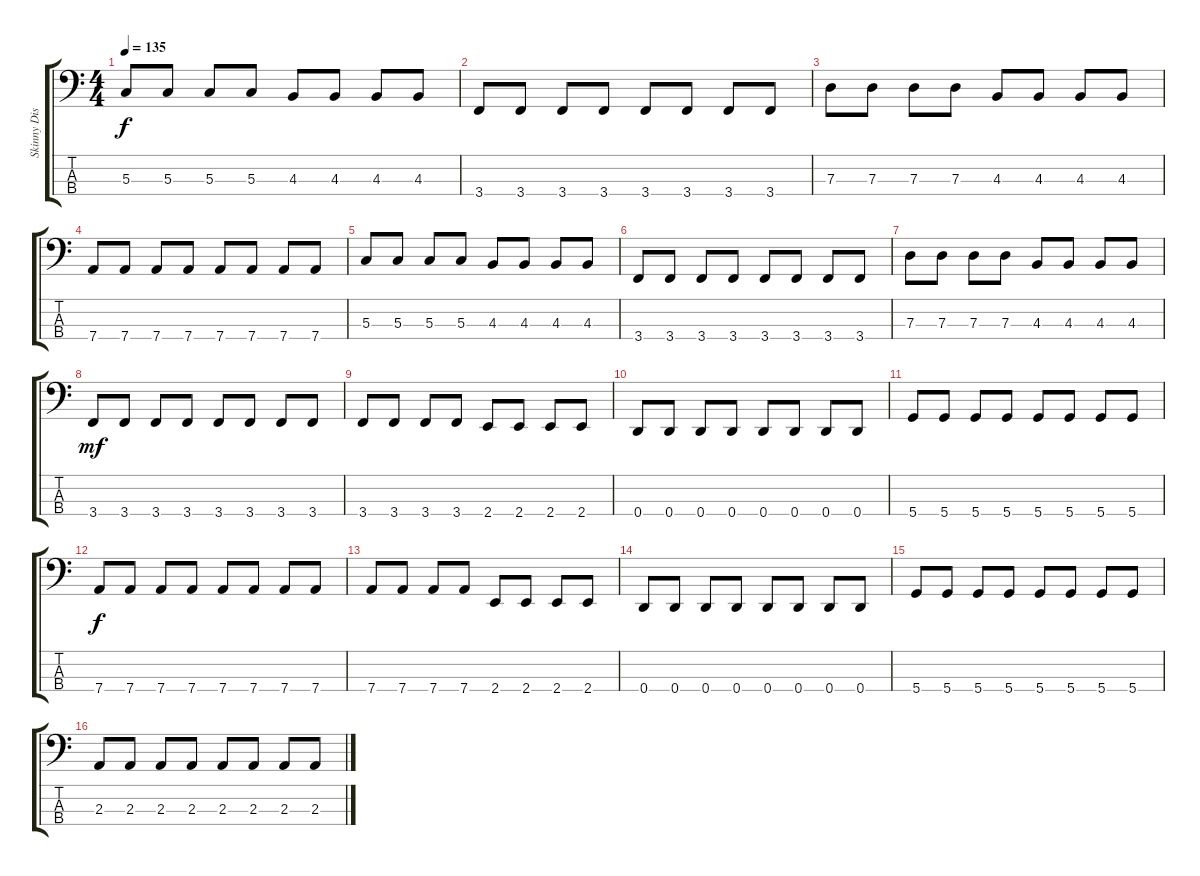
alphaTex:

\track ("Skinny Disco" "Skinny Dis") {instrument electricbassfinger}
\staff {score tabs}
\tuning (F2 C2 G1 D1) {hide}
\ts (4 4)
\tempo 135
\clef f4
\ks c
5.3.8{dy f} 5.3.8 5.3.8 5.3.8 4.3.8 4.3.8 4.3.8 4.3.8 |
3.4.8 3.4.8 3.4.8 3.4.8 3.4.8 3.4.8 3.4.8 3.4.8 |
7.3.8 7.3.8 7.3.8 7.3.8 4.3.8 4.3.8 4.3.8 4.3.8 |
7.4.8 7.4.8 7.4.8 7.4.8 7.4.8 7.4.8 7.4.8 7.4.8 |
5.3.8 5.3.8 5.3.8 5.3.8 4.3.8 4.3.8 4.3.8 4.3.8 |
3.4.8 3.4.8 3.4.8 3.4.8 3.4.8 3.4.8 3.4.8 3.4.8 |
7.3.8 7.3.8 7.3.8 7.3.8 4.3.8 4.3.8 4.3.8 4.3.8 |
3.4.8{dy mf} 3.4.8 3.4.8 3.4.8 3.4.8 3.4.8 3.4.8 3.4.8 |
3.4.8 3.4.8 3.4.8 3.4.8 2.4.8 2.4.8 2.4.8 2.4.8 |
0.4.8 0.4.8 0.4.8 0.4.8 0.4.8 0.4.8 0.4.8 0.4.8 |
5.4.8 5.4.8 5.4.8 5.4.8 5.4.8 5.4.8 5.4.8 5.4.8 |
7.4.8{dy f} 7.4.8 7.4.8 7.4.8 7.4.8 7.4.8 7.4.8 7.4.8 |
7.4.8 7.4.8 7.4.8 7.4.8 2.4.8 2.4.8 2.4.8 2.4.8 |
0.4.8 0.4.8 0.4.8 0.4.8 0.4.8 0.4.8 0.4.8 0.4.8 |
5.4.8 5.4.8 5.4.8 5.4.8 5.4.8 5.4.8 5.4.8 5.4.8 |
2.3.8 2.3.8 2.3.8 2.3.8 2.3.8 2.3.8 2.3.8 2.3.8
